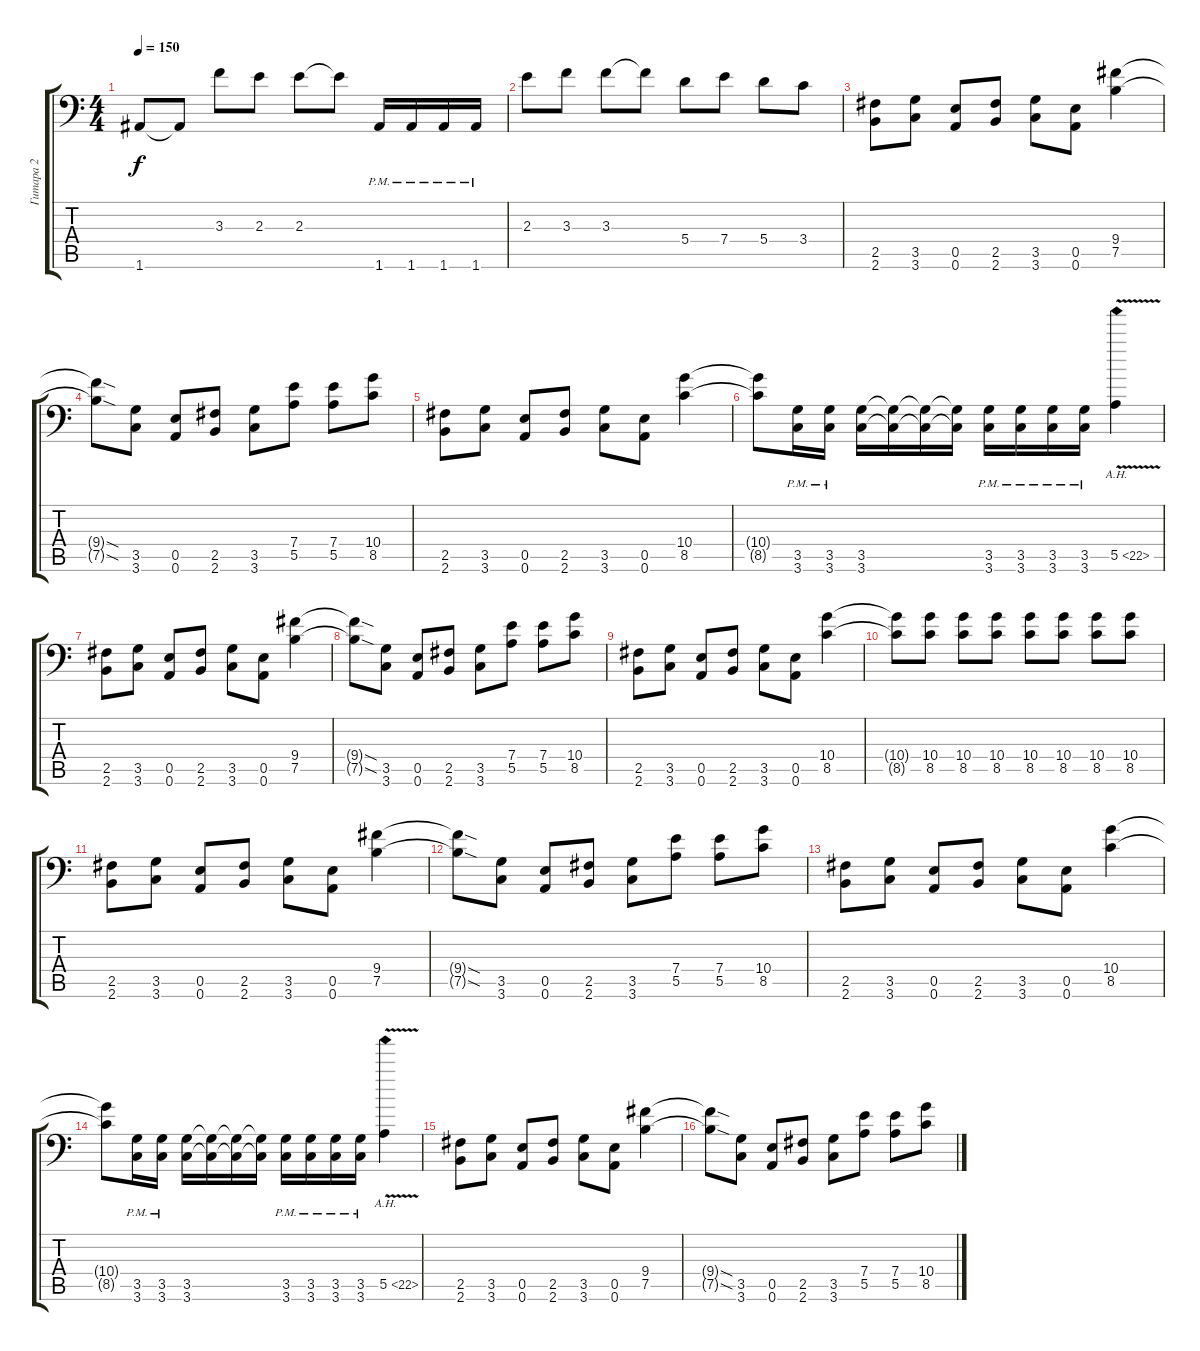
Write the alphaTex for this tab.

\track ("Гитара 2" "Гитара 2") {solo instrument distortionguitar}
\staff {score tabs}
\tuning (B3 Gb3 D3 A2 E2 A1) {hide}
\ts (4 4)
\tempo 150
\clef f4
\ks c
1.6.8{dy f} 1.6{t}.8 3.3.8 2.3.8 2.3.8 2.3{t}.8 1.6{pm}.16 1.6{pm}.16 1.6{pm}.16 1.6{pm}.16 |
2.3.8 3.3.8 3.3.8 3.3{t}.8 5.4.8 7.4.8 5.4.8 3.4.8 |
(2.5 2.6).8 (3.5 3.6).8 (0.5 0.6).8 (2.5 2.6).8 (3.5 3.6).8 (0.5 0.6).8 (9.4 7.5).4 |
(9.4{sod t} 7.5{sod t}).8 (3.5 3.6).8 (0.5 0.6).8 (2.5 2.6).8 (3.5 3.6).8 (7.4 5.5).8 (7.4 5.5).8 (10.4 8.5).8 |
(2.5 2.6).8 (3.5 3.6).8 (0.5 0.6).8 (2.5 2.6).8 (3.5 3.6).8 (0.5 0.6).8 (10.4 8.5).4 |
(10.4{t} 8.5{t}).8 (3.5{pm} 3.6{pm}).16 (3.5{pm} 3.6{pm}).16 (3.5 3.6).16 (3.5{t} 3.6{t}).16 (3.5{t} 3.6{t}).16 (3.5{t} 3.6{t}).16 (3.5{pm} 3.6{pm}).16 (3.5{pm} 3.6{pm}).16 (3.5{pm} 3.6{pm}).16 (3.5{pm} 3.6{pm}).16 5.5{ah 17 v}.4 |
(2.5 2.6).8 (3.5 3.6).8 (0.5 0.6).8 (2.5 2.6).8 (3.5 3.6).8 (0.5 0.6).8 (9.4 7.5).4 |
(9.4{sod t} 7.5{sod t}).8 (3.5 3.6).8 (0.5 0.6).8 (2.5 2.6).8 (3.5 3.6).8 (7.4 5.5).8 (7.4 5.5).8 (10.4 8.5).8 |
(2.5 2.6).8 (3.5 3.6).8 (0.5 0.6).8 (2.5 2.6).8 (3.5 3.6).8 (0.5 0.6).8 (10.4 8.5).4 |
(10.4{t} 8.5{t}).8 (10.4 8.5).8 (10.4 8.5).8 (10.4 8.5).8 (10.4 8.5).8 (10.4 8.5).8 (10.4 8.5).8 (10.4 8.5).8 |
(2.5 2.6).8 (3.5 3.6).8 (0.5 0.6).8 (2.5 2.6).8 (3.5 3.6).8 (0.5 0.6).8 (9.4 7.5).4 |
(9.4{sod t} 7.5{sod t}).8 (3.5 3.6).8 (0.5 0.6).8 (2.5 2.6).8 (3.5 3.6).8 (7.4 5.5).8 (7.4 5.5).8 (10.4 8.5).8 |
(2.5 2.6).8 (3.5 3.6).8 (0.5 0.6).8 (2.5 2.6).8 (3.5 3.6).8 (0.5 0.6).8 (10.4 8.5).4 |
(10.4{t} 8.5{t}).8 (3.5{pm} 3.6{pm}).16 (3.5{pm} 3.6{pm}).16 (3.5 3.6).16 (3.5{t} 3.6{t}).16 (3.5{t} 3.6{t}).16 (3.5{t} 3.6{t}).16 (3.5{pm} 3.6{pm}).16 (3.5{pm} 3.6{pm}).16 (3.5{pm} 3.6{pm}).16 (3.5{pm} 3.6{pm}).16 5.5{ah 17 v}.4 |
(2.5 2.6).8 (3.5 3.6).8 (0.5 0.6).8 (2.5 2.6).8 (3.5 3.6).8 (0.5 0.6).8 (9.4 7.5).4 |
(9.4{sod t} 7.5{sod t}).8 (3.5 3.6).8 (0.5 0.6).8 (2.5 2.6).8 (3.5 3.6).8 (7.4 5.5).8 (7.4 5.5).8 (10.4 8.5).8
